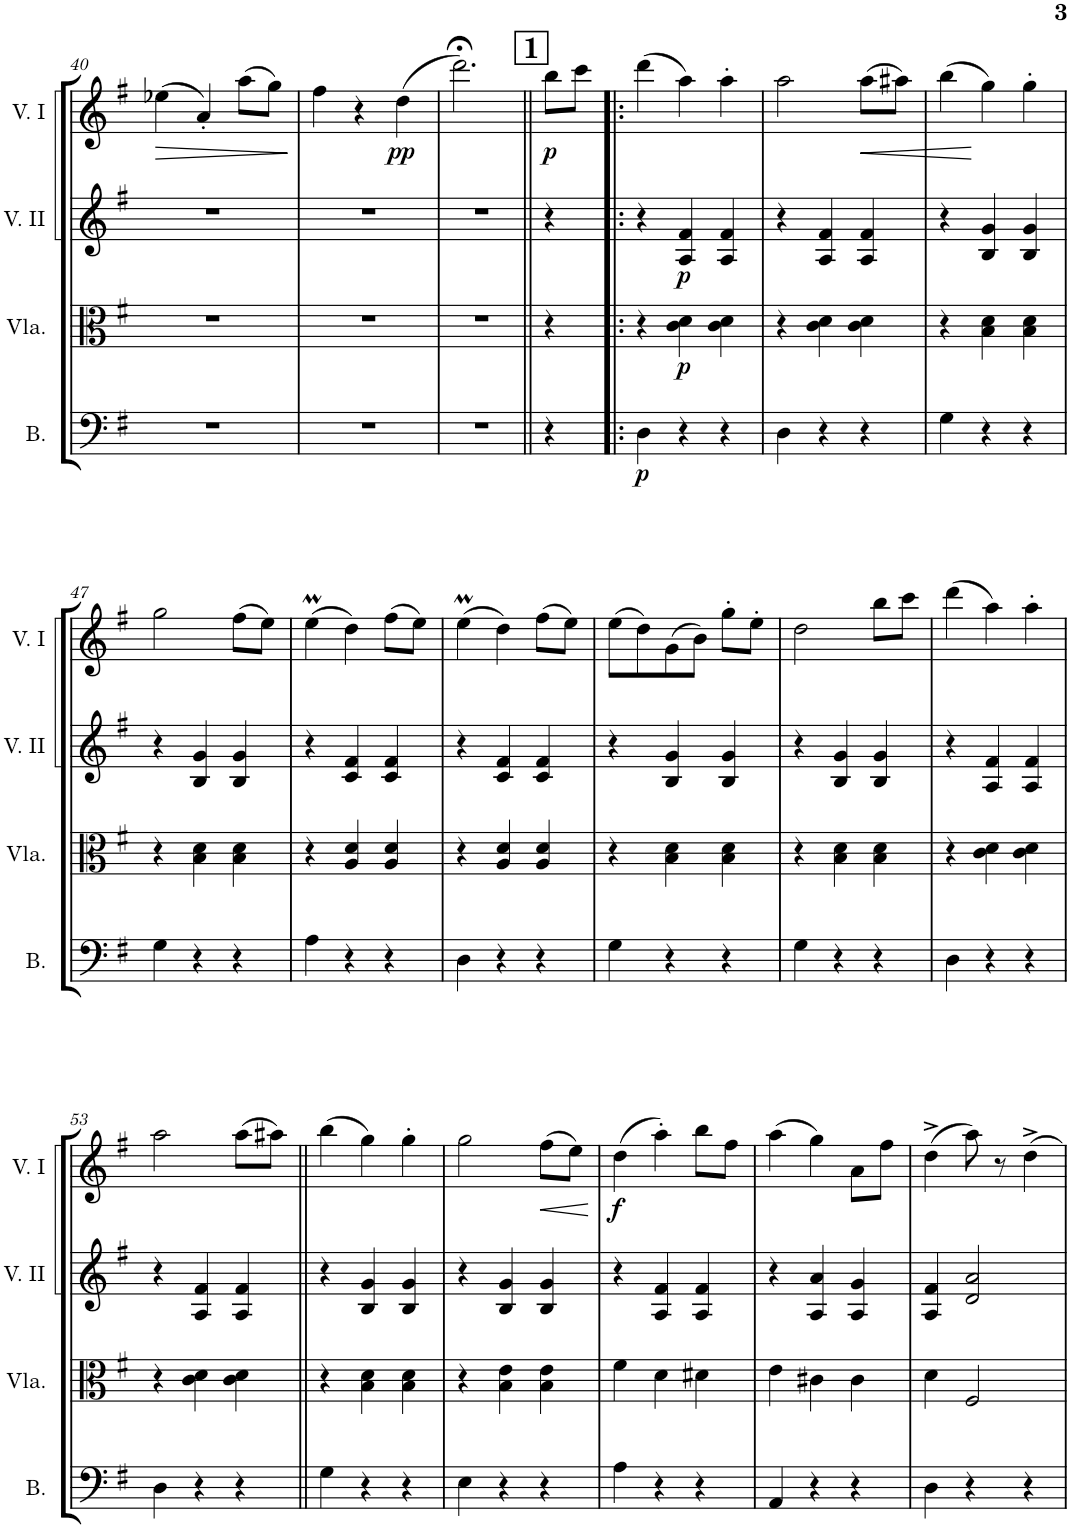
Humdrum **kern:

**kern	**dynam	**kern	**dynam	**kern	**dynam	**kern	**dynam
*part4	*part4	*part3	*part3	*part2	*part2	*part1	*part1
*staff4	*staff4	*staff3	*staff3	*staff2	*staff2	*staff1	*staff1
*I"Bassi	*	*I"Viola	*	*I"Violino II.	*	*I"Violino I	*
*I'B.	*	*I'Vla.	*	*I'V. II	*	*I'V. I	*
!!LO:PB:g=z
*clefF4	*	*clefC3	*	*clefG2	*	*clefG2	*
*k[f#]	*	*k[f#]	*	*k[f#]	*	*k[f#]	*
*M3/4	*	*M3/4	*	*M3/4	*	*M3/4	*
=40	=40	=40	=40	=40	=40	=40	=40
!	!	!	!	!	!	!	!LO:HP:b
2.r	.	2.r	.	2.r	.	(4ee-X\	>
.	.	.	.	.	.	4a'/)	.
.	.	.	.	.	.	(8aa\L	.
.	.	.	.	.	.	8gg\J)	.
.	.	.	.	.	.	.	]
=41	=41	=41	=41	=41	=41	=41	=41
2.r	.	2.r	.	2.r	.	4ff#\	.
.	.	.	.	.	.	4r	.
!	!	!	!	!	!	!	!LO:DY:b
.	.	.	.	.	.	(4dd\	pp
=42	=42	=42	=42	=42	=42	=42	=42
2.r	.	2.r	.	2.r	.	2.ddd;<\)	.
!!LO:REH:place=s1:a:B:cj:fs=14:t=1
=43||	=43||	=43||	=43||	=43||	=43||	=43||	=43||
!	!	!	!	!	!	!	!LO:DY:b
4r	.	4r	.	4r	.	8bb\L	p
.	.	.	.	.	.	8ccc\J	.
=44!|:	=44!|:	=44!|:	=44!|:	=44!|:	=44!|:	=44!|:	=44!|:
!	!LO:DY:b	!	!	!	!	!	!
4D\	p	4r	.	4r	.	(4ddd\	.
!	!	!	!LO:DY:b	!	!LO:DY:b	!	!
4r	.	4c\ 4d\	p	4A/ 4f#/	p	4aa\)	.
4r	.	4c\ 4d\	.	4A/ 4f#/	.	4aa'\	.
=45	=45	=45	=45	=45	=45	=45	=45
4D\	.	4r	.	4r	.	2aa\	.
4r	.	4c\ 4d\	.	4A/ 4f#/	.	.	.
!	!	!	!	!	!	!	!LO:HP:b
4r	.	4c\ 4d\	.	4A/ 4f#/	.	(8aa\L	<
.	.	.	.	.	.	8aa#X\J)	.
=46	=46	=46	=46	=46	=46	=46	=46
4G\	.	4r	.	4r	.	(4bb\	.
4r	.	4B\ 4d\	.	4B/ 4g/	.	4gg\)	[
4r	.	4B\ 4d\	.	4B/ 4g/	.	4gg'\	.
!!LO:LB:g=z
=47	=47	=47	=47	=47	=47	=47	=47
4G\	.	4r	.	4r	.	2gg\	.
4r	.	4B\ 4d\	.	4B/ 4g/	.	.	.
4r	.	4B\ 4d\	.	4B/ 4g/	.	(8ff#\L	.
.	.	.	.	.	.	8ee\J)	.
=48	=48	=48	=48	=48	=48	=48	=48
4A\	.	4r	.	4r	.	(4eeM\	.
4r	.	4A/ 4d/	.	4c/ 4f#/	.	4dd\)	.
4r	.	4A/ 4d/	.	4c/ 4f#/	.	(8ff#\L	.
.	.	.	.	.	.	8ee\J)	.
=49	=49	=49	=49	=49	=49	=49	=49
4D\	.	4r	.	4r	.	(4eeM\	.
4r	.	4A/ 4d/	.	4c/ 4f#/	.	4dd\)	.
4r	.	4A/ 4d/	.	4c/ 4f#/	.	(8ff#\L	.
.	.	.	.	.	.	8ee\J)	.
=50	=50	=50	=50	=50	=50	=50	=50
4G\	.	4r	.	4r	.	(8ee\L	.
.	.	.	.	.	.	8dd\)	.
4r	.	4B\ 4d\	.	4B/ 4g/	.	(8g\	.
.	.	.	.	.	.	8b\J)	.
4r	.	4B\ 4d\	.	4B/ 4g/	.	8gg'\L	.
.	.	.	.	.	.	8ee'\J	.
=51	=51	=51	=51	=51	=51	=51	=51
4G\	.	4r	.	4r	.	2dd\	.
4r	.	4B\ 4d\	.	4B/ 4g/	.	.	.
4r	.	4B\ 4d\	.	4B/ 4g/	.	8bb\L	.
.	.	.	.	.	.	8ccc\J	.
=52	=52	=52	=52	=52	=52	=52	=52
4D\	.	4r	.	4r	.	(4ddd\	.
4r	.	4c\ 4d\	.	4A/ 4f#/	.	4aa\)	.
4r	.	4c\ 4d\	.	4A/ 4f#/	.	4aa'\	.
!!LO:LB:g=z
=53	=53	=53	=53	=53	=53	=53	=53
4D\	.	4r	.	4r	.	2aa\	.
4r	.	4c\ 4d\	.	4A/ 4f#/	.	.	.
4r	.	4c\ 4d\	.	4A/ 4f#/	.	(8aa\L	.
.	.	.	.	.	.	8aa#X\J)	.
=54||	=54||	=54||	=54||	=54||	=54||	=54||	=54||
4G\	.	4r	.	4r	.	(4bb\	.
4r	.	4B\ 4d\	.	4B/ 4g/	.	4gg\)	.
4r	.	4B\ 4d\	.	4B/ 4g/	.	4gg'\	.
=55	=55	=55	=55	=55	=55	=55	=55
4E\	.	4r	.	4r	.	2gg\	.
4r	.	4B\ 4e\	.	4B/ 4g/	.	.	.
!	!	!	!	!	!	!	!LO:HP:b
4r	.	4B\ 4e\	.	4B/ 4g/	.	(8ff#\L	<
.	.	.	.	.	.	8ee\J)	.
.	.	.	.	.	.	.	[
=56	=56	=56	=56	=56	=56	=56	=56
!	!	!	!	!	!	!	!LO:DY:b
4A\	.	4f#\	.	4r	.	(4dd\	f
4r	.	4d\	.	4A/ 4f#/	.	4aa'\)	.
4r	.	4d#X\	.	4A/ 4f#/	.	8bb\L	.
.	.	.	.	.	.	8ff#\J	.
=57	=57	=57	=57	=57	=57	=57	=57
4AA/	.	4e\	.	4r	.	(4aa\	.
4r	.	4c#X\	.	4A/ 4a/	.	4gg\)	.
4r	.	4c#\	.	4A/ 4g/	.	8a\L	.
.	.	.	.	.	.	8ff#\J	.
=58	=58	=58	=58	=58	=58	=58	=58
4D\	.	4d\	.	4A/ 4f#/	.	(4dd^\	.
4r	.	2F#/	.	2d/ 2a/	.	8aa\)	.
.	.	.	.	.	.	8r	.
4r	.	.	.	.	.	4dd^\	.
=	=	=	=	=	=	=	=
*-	*-	*-	*-	*-	*-	*-	*-
